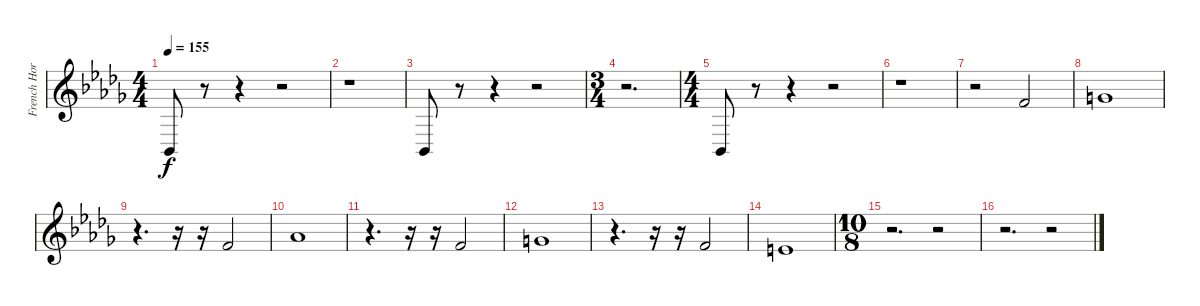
\track ("French Horn" "French Hor") {instrument frenchhorn}
\staff {score}
\tuning (D4 A3 F3 C3 G2 D2) {hide}
\ts (4 4)
\tempo 155
\clef g2
\ks bbminor
3.5.8{dy f} r.8 r.4 r.2 |
r.1 |
3.5.8 r.8 r.4 r.2 |
\ts (3 4)
r.2{d} |
\ts (4 4)
3.5.8 r.8 r.4 r.2 |
r.1{volume 9} |
r.2 12.3.2{volume 16} |
14.3.1 |
r.4{d} r.16 r.16{volume 9} 12.3.2{volume 16} |
15.3.1 |
r.4{d} r.16 r.16{volume 9} 12.3.2{volume 16} |
14.3.1 |
r.4{d} r.16 r.16{volume 9} 12.3.2{volume 16} |
11.3.1 |
\ts (10 8)
r.2{d} r.2 |
r.2{d} r.2
